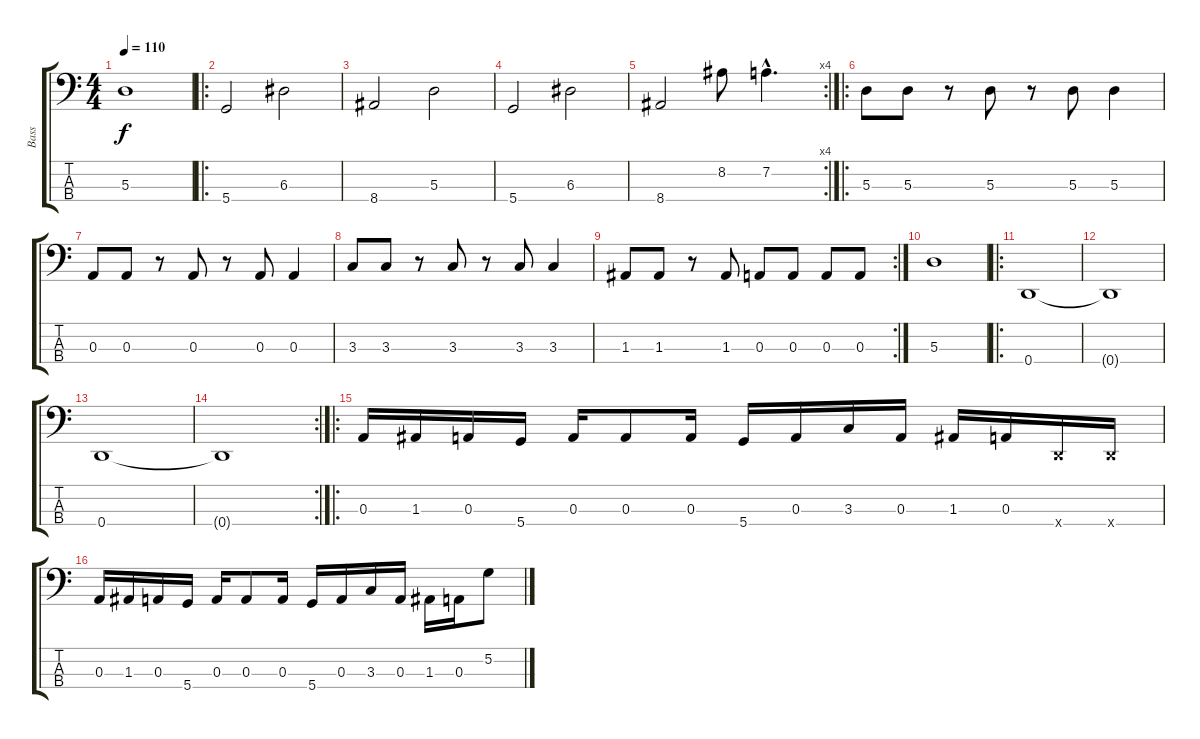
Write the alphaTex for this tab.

\track ("Bass" "Bass") {instrument electricbassfinger}
\staff {score tabs}
\tuning (G2 D2 A1 D1) {hide}
\ts (4 4)
\tempo 110
\clef f4
\ks c
5.3.1{dy f} |
\ro
5.4.2 6.3.2 |
8.4.2 5.3.2 |
5.4.2 6.3.2 |
\rc 4
8.4.2 8.2.8 7.2{hac}.4{d} |
\ro
5.3.8 5.3.8 r.8 5.3.8 r.8 5.3.8 5.3.4 |
0.3.8 0.3.8 r.8 0.3.8 r.8 0.3.8 0.3.4 |
3.3.8 3.3.8 r.8 3.3.8 r.8 3.3.8 3.3.4 |
\rc 2
1.3.8 1.3.8 r.8 1.3.8 0.3.8 0.3.8 0.3.8 0.3.8 |
5.3.1 |
\ro
0.4.1 |
0.4{t}.1 |
0.4.1 |
\rc 2
0.4{t}.1 |
\ro
0.3.16 1.3.16 0.3.16 5.4.16 0.3.16 0.3.8 0.3.16 5.4.16 0.3.16 3.3.16 0.3.16 1.3.16 0.3.16 0.4{x}.16 0.4{x}.16 |
0.3.16 1.3.16 0.3.16 5.4.16 0.3.16 0.3.8 0.3.16 5.4.16 0.3.16 3.3.16 0.3.16 1.3.16 0.3.16 5.2.8
